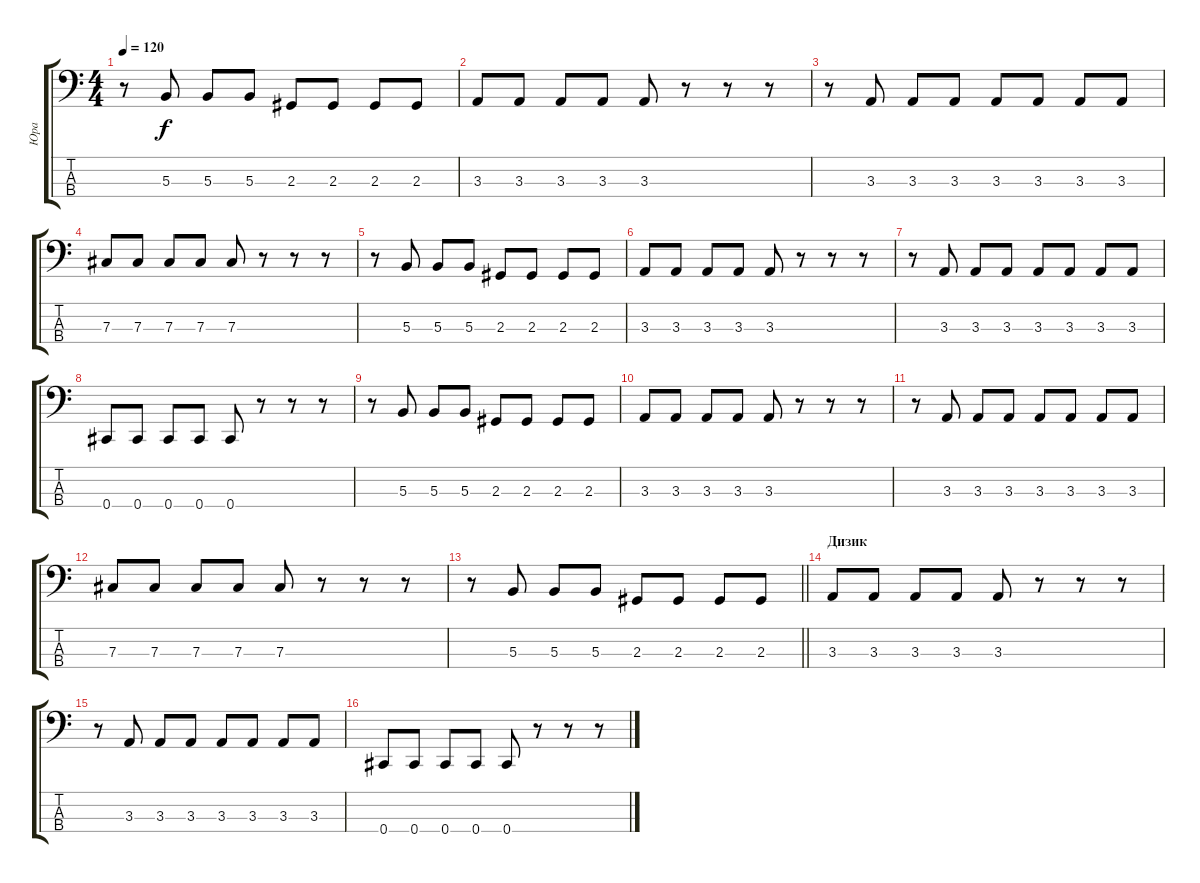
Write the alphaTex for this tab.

\track ("Юра" "Юра") {instrument acousticbass}
\staff {score tabs}
\tuning (E2 B1 Gb1 Db1) {hide}
\ts (4 4)
\tempo 120
\clef f4
\ks c
r.8{dy f} 5.3.8 5.3.8 5.3.8 2.3.8 2.3.8 2.3.8 2.3.8 |
3.3.8 3.3.8 3.3.8 3.3.8 3.3.8 r.8 r.8 r.8 |
r.8 3.3.8 3.3.8 3.3.8 3.3.8 3.3.8 3.3.8 3.3.8 |
7.3.8 7.3.8 7.3.8 7.3.8 7.3.8 r.8 r.8 r.8 |
r.8 5.3.8 5.3.8 5.3.8 2.3.8 2.3.8 2.3.8 2.3.8 |
3.3.8 3.3.8 3.3.8 3.3.8 3.3.8 r.8 r.8 r.8 |
r.8 3.3.8 3.3.8 3.3.8 3.3.8 3.3.8 3.3.8 3.3.8 |
0.4.8 0.4.8 0.4.8 0.4.8 0.4.8 r.8 r.8 r.8 |
r.8 5.3.8 5.3.8 5.3.8 2.3.8 2.3.8 2.3.8 2.3.8 |
3.3.8 3.3.8 3.3.8 3.3.8 3.3.8 r.8 r.8 r.8 |
r.8 3.3.8 3.3.8 3.3.8 3.3.8 3.3.8 3.3.8 3.3.8 |
7.3.8 7.3.8 7.3.8 7.3.8 7.3.8 r.8 r.8 r.8 |
\barLineRight lightlight
r.8 5.3.8 5.3.8 5.3.8 2.3.8 2.3.8 2.3.8 2.3.8 |
\section ("" "Дизик")
3.3.8 3.3.8 3.3.8 3.3.8 3.3.8 r.8 r.8 r.8 |
r.8 3.3.8 3.3.8 3.3.8 3.3.8 3.3.8 3.3.8 3.3.8 |
0.4.8 0.4.8 0.4.8 0.4.8 0.4.8 r.8 r.8 r.8
